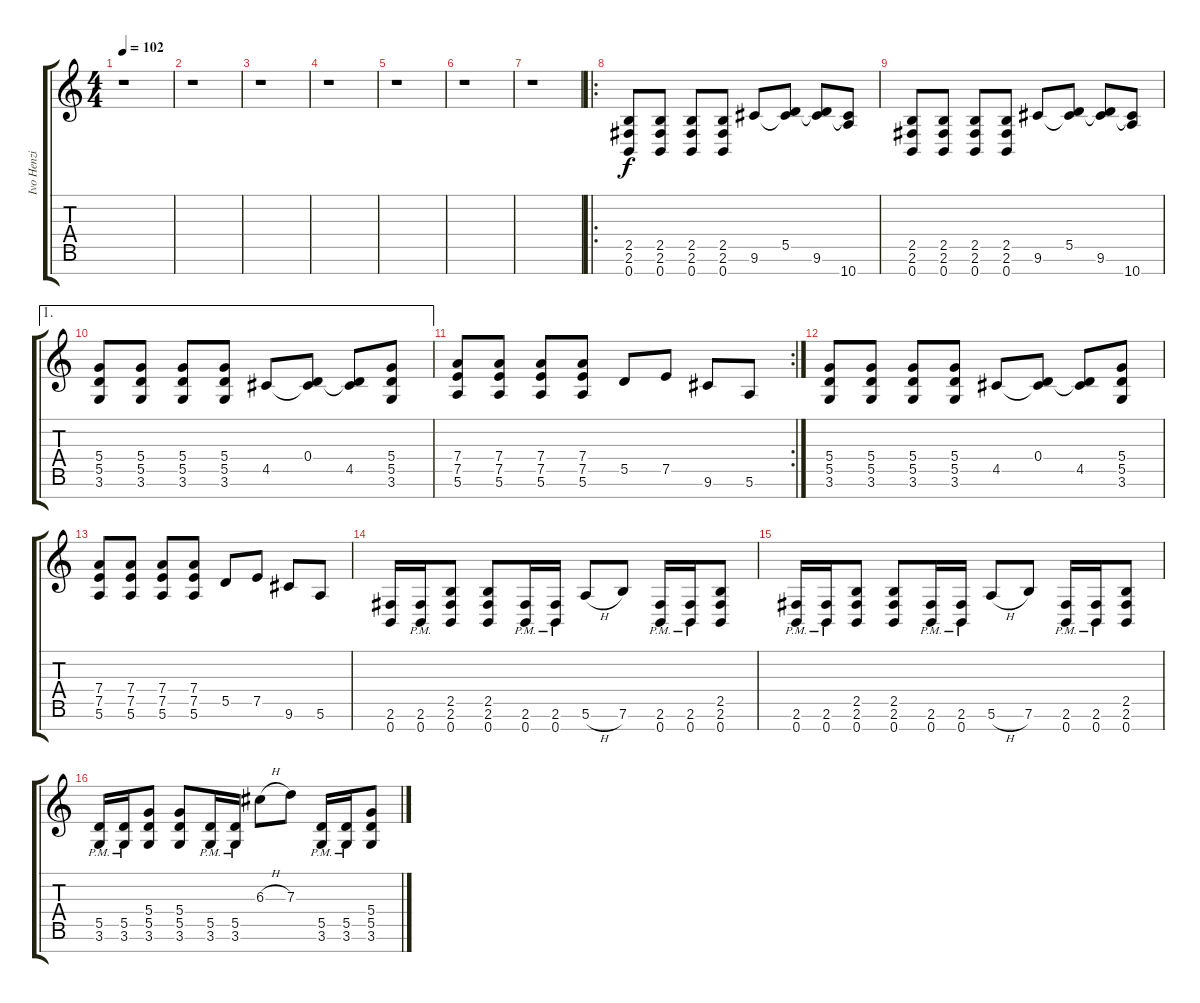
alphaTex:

\track ("Ivo Henzi" "Ivo Henzi") {instrument distortionguitar}
\staff {score tabs}
\tuning (E4 B3 G3 D3 A2 E2 B1) {hide}
\ts (4 4)
\tempo 102
\clef g2
\ks c
r.1{dy f} |
r.1 |
r.1 |
r.1 |
r.1 |
r.1 |
r.1 |
\ro
(2.5 2.6 0.7).8 (2.5 2.6 0.7).8 (2.5 2.6 0.7).8 (2.5 2.6 0.7).8 9.6.8 (5.5 9.6{t}).8 (5.5{t} 9.6).8 (9.6{t} 10.7).8 |
(2.5 2.6 0.7).8 (2.5 2.6 0.7).8 (2.5 2.6 0.7).8 (2.5 2.6 0.7).8 9.6.8 (5.5 9.6{t}).8 (5.5{t} 9.6).8 (9.6{t} 10.7).8 |
\ae 1
(5.4 5.5 3.6).8 (5.4 5.5 3.6).8 (5.4 5.5 3.6).8 (5.4 5.5 3.6).8 4.5.8 (0.4 4.5{t}).8 (0.4{t} 4.5).8 (5.4 5.5 3.6).8 |
\rc 2
(7.4 7.5 5.6).8 (7.4 7.5 5.6).8 (7.4 7.5 5.6).8 (7.4 7.5 5.6).8 5.5.8 7.5.8 9.6.8 5.6.8 |
(5.4 5.5 3.6).8 (5.4 5.5 3.6).8 (5.4 5.5 3.6).8 (5.4 5.5 3.6).8 4.5.8 (0.4 4.5{t}).8 (0.4{t} 4.5).8 (5.4 5.5 3.6).8 |
(7.4 7.5 5.6).8 (7.4 7.5 5.6).8 (7.4 7.5 5.6).8 (7.4 7.5 5.6).8 5.5.8 7.5.8 9.6.8 5.6.8 |
(2.6 0.7).16 (2.6{pm} 0.7{pm}).16 (2.5 2.6 0.7).8 (2.5 2.6 0.7).8 (2.6{pm} 0.7{pm}).16 (2.6{pm} 0.7{pm}).16 5.6{h}.8 7.6.8 (2.6{pm} 0.7{pm}).16 (2.6{pm} 0.7).16 (2.5 2.6 0.7).8 |
(2.6{pm} 0.7{pm}).16 (2.6{pm} 0.7{pm}).16 (2.5 2.6 0.7).8 (2.5 2.6 0.7).8 (2.6{pm} 0.7{pm}).16 (2.6{pm} 0.7{pm}).16 5.6{h}.8 7.6.8 (2.6{pm} 0.7{pm}).16 (2.6{pm} 0.7).16 (2.5 2.6 0.7).8 |
(5.5{pm} 3.6{pm}).16 (5.5{pm} 3.6{pm}).16 (5.4 5.5 3.6).8 (5.4 5.5 3.6).8 (5.5{pm} 3.6{pm}).16 (5.5{pm} 3.6{pm}).16 6.3{h}.8 7.3.8 (5.5{pm} 3.6{pm}).16 (5.5{pm} 3.6{pm}).16 (5.4 5.5 3.6).8
